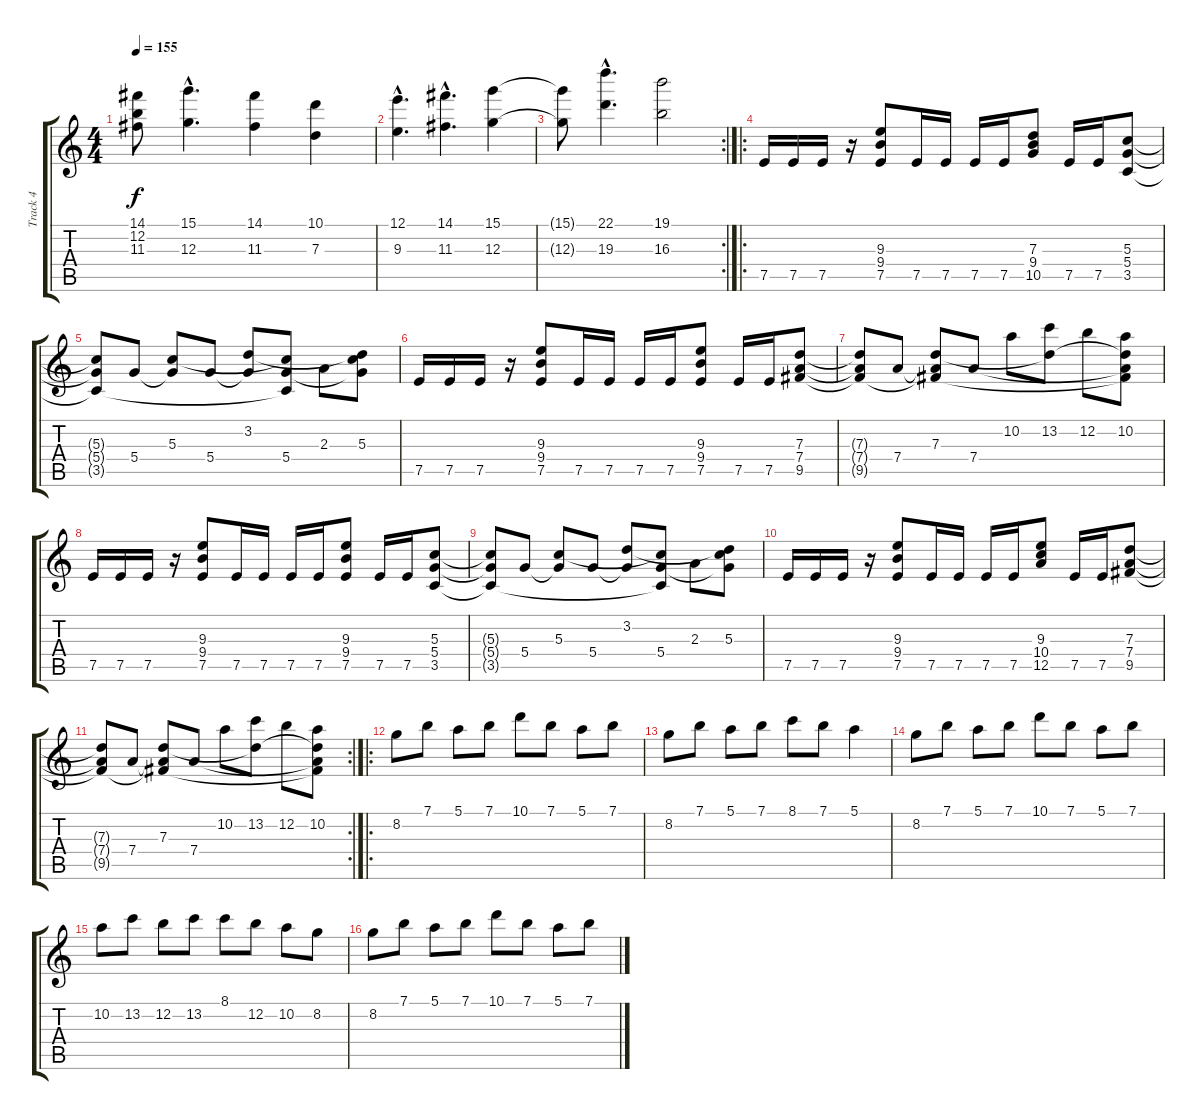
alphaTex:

\track ("Track 4" "Track 4") {instrument overdrivenguitar}
\staff {score tabs}
\tuning (E4 B3 G3 D3 A2 E2) {hide}
\ts (4 4)
\tempo 155
\clef g2
\ks c
(14.1{t} 12.2{t} 11.3{t}).8{dy f} (15.1{hac} 12.3{hac}).4{d} (14.1 11.3).4 (10.1 7.3).4 |
(12.1{hac} 9.3{hac}).4{d} (14.1{hac} 11.3{hac}).4{d} (15.1 12.3).4 |
\rc 2
(15.1{t} 12.3{t}).8 (22.1{hac} 19.3{hac}).4{d} (19.1 16.3).2 |
\ro
7.5.16{volume 14 instrument distortionguitar} 7.5.16 7.5.16 r.16 (9.3 9.4 7.5).8 7.5.16 7.5.16 7.5.16 7.5.16 (7.3 9.4 10.5).8 7.5.16 7.5.16 (5.3 5.4 3.5).8 |
(5.3{t} 5.4{t} 3.5{t}).8 5.4.8 (5.3 5.4{t}).8 5.4.8 (3.2 5.4{t}).8 (5.3{t} 5.4 3.5{t}).8 2.3.8 (3.2{t} 5.3 5.4{t}).8 |
7.5.16 7.5.16 7.5.16 r.16 (9.3 9.4 7.5).8 7.5.16 7.5.16 7.5.16 7.5.16 (9.3 9.4 7.5).8 7.5.16 7.5.16 (7.3 7.4 9.5).8 |
(7.3{t} 7.4{t} 9.5{t}).8 7.4.8 (7.3 7.4{t} 9.5{t}).8 7.4.8 10.2.8 (13.2 7.3{t}).8 12.2.8 (10.2 7.3{t} 7.4{t} 9.5{t}).8 |
7.5.16 7.5.16 7.5.16 r.16 (9.3 9.4 7.5).8 7.5.16 7.5.16 7.5.16 7.5.16 (9.3 9.4 7.5).8 7.5.16 7.5.16 (5.3 5.4 3.5).8 |
(5.3{t} 5.4{t} 3.5{t}).8 5.4.8 (5.3 5.4{t}).8 5.4.8 (3.2 5.4{t}).8 (5.3{t} 5.4 3.5{t}).8 2.3.8 (3.2{t} 5.3 5.4{t}).8 |
7.5.16 7.5.16 7.5.16 r.16 (9.3 9.4 7.5).8 7.5.16 7.5.16 7.5.16 7.5.16 (9.3 10.4 12.5).8 7.5.16 7.5.16 (7.3 7.4 9.5).8 |
\rc 2
(7.3{t} 7.4{t} 9.5{t}).8 7.4.8 (7.3 7.4{t} 9.5{t}).8 7.4.8 10.2.8 (13.2 7.3{t}).8 12.2.8 (10.2 7.3{t} 7.4{t} 9.5{t}).8 |
\ro
8.2.8{instrument overdrivenguitar} 7.1.8 5.1.8 7.1.8 10.1.8 7.1.8 5.1.8 7.1.8 |
8.2.8 7.1.8 5.1.8 7.1.8 8.1.8 7.1.8 5.1.4 |
8.2.8 7.1.8 5.1.8 7.1.8 10.1.8 7.1.8 5.1.8 7.1.8 |
10.2.8 13.2.8 12.2.8 13.2.8 8.1.8 12.2.8 10.2.8 8.2.8 |
8.2.8{instrument overdrivenguitar} 7.1.8 5.1.8 7.1.8 10.1.8 7.1.8 5.1.8 7.1.8
